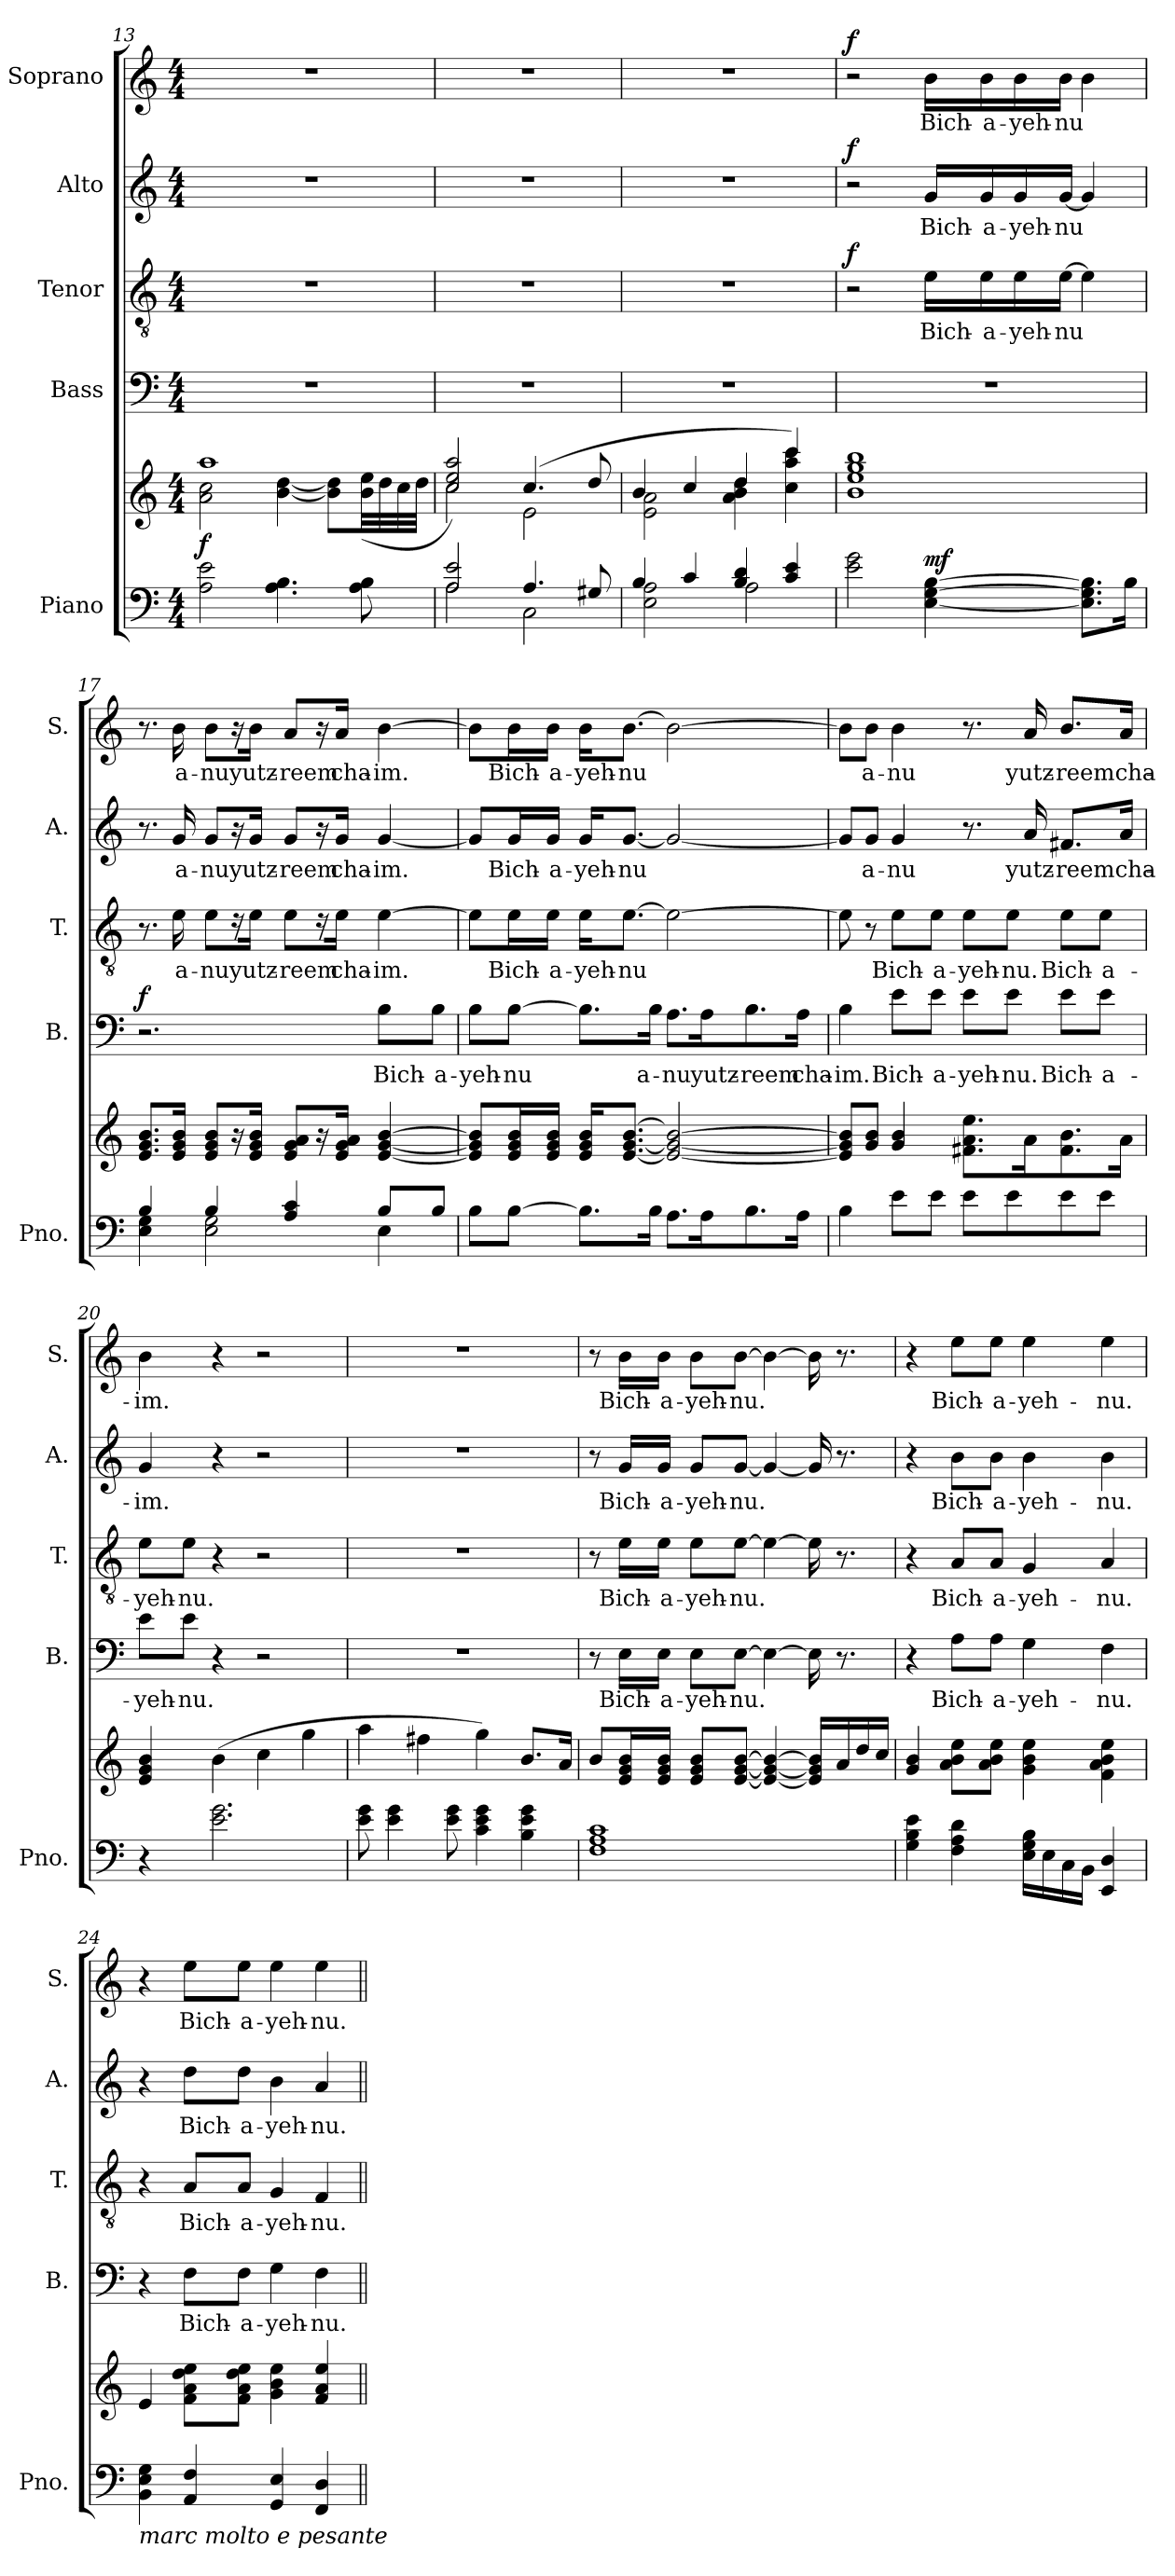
**kern	**kern	**dynam	**kern	**text	**dynam	**kern	**text	**dynam	**kern	**text	**dynam	**kern	**text	**dynam
*part5	*part5	*part5	*part4	*part4	*part4	*part3	*part3	*part3	*part2	*part2	*part2	*part1	*part1	*part1
*staff6	*staff5	*staff5/6	*staff4	*staff4	*staff4	*staff3	*staff3	*staff3	*staff2	*staff2	*staff2	*staff1	*staff1	*staff1
*I"Piano	*	*	*I"Bass	*	*	*I"Tenor	*	*	*I"Alto	*	*	*I"Soprano	*	*
*I'Pno.	*	*	*I'B.	*	*	*I'T.	*	*	*I'A.	*	*	*I'S.	*	*
*clefF4	*clefG2	*	*clefF4	*	*	*clefGv2	*	*	*clefG2	*	*	*clefG2	*	*
*k[]	*k[]	*	*k[]	*	*	*k[]	*	*	*k[]	*	*	*k[]	*	*
*M4/4	*M4/4	*	*M4/4	*	*	*M4/4	*	*	*M4/4	*	*	*M4/4	*	*
=13	=13	=13	=13	=13	=13	=13	=13	=13	=13	=13	=13	=13	=13	=13
*	*^	*	*	*	*	*	*	*	*	*	*	*	*	*
!	!	!	!LO:DY:b	!	!	!	!	!	!	!	!	!	!	!	!
2A\ 2e\	1aa	2a\ 2cc\	f	1r	.	.	1r	.	.	1r	.	.	1r	.	.
4.A\ 4.B\	.	[4b\ [4dd\	.	.	.	.	.	.	.	.	.	.	.	.	.
.	.	8b\] 8dd\]L	.	.	.	.	.	.	.	.	.	.	.	.	.
8A\ 8B\	.	(>32b\ 32ee\LL	.	.	.	.	.	.	.	.	.	.	.	.	.
.	.	32dd\	.	.	.	.	.	.	.	.	.	.	.	.	.
.	.	32cc\	.	.	.	.	.	.	.	.	.	.	.	.	.
.	.	32dd\JJJ	.	.	.	.	.	.	.	.	.	.	.	.	.
!!LO:LB:g=z
=14	=14	=14	=14	=14	=14	=14	=14	=14	=14	=14	=14	=14	=14	=14	=14
*^	*	*	*	*	*	*	*	*	*	*	*	*	*	*	*
2A/ 2e/	2A\	2cc/ 2ee/ 2aa/)	2cc\	.	1r	.	.	1r	.	.	1r	.	.	1r	.	.
4.A/	2C\	(>4.cc/	2e\	.	.	.	.	.	.	.	.	.	.	.	.	.
8G#X/	.	8dd/	.	.	.	.	.	.	.	.	.	.	.	.	.	.
=15	=15	=15	=15	=15	=15	=15	=15	=15	=15	=15	=15	=15	=15	=15	=15	=15
4B/	2E\ 2A\	4b/	2e\ 2a\	.	1r	.	.	1r	.	.	1r	.	.	1r	.	.
4c/	.	4cc/	.	.	.	.	.	.	.	.	.	.	.	.	.	.
4B/ 4d/	2A\	4dd/	4a\ 4b\ 4dd\	.	.	.	.	.	.	.	.	.	.	.	.	.
4c/ 4e/	.	4ccc/)	4cc\ 4aa\ 4ccc\	.	.	.	.	.	.	.	.	.	.	.	.	.
*v	*v	*	*	*	*	*	*	*	*	*	*	*	*	*	*	*
=16	=16	=16	=16	=16	=16	=16	=16	=16	=16	=16	=16	=16	=16	=16	=16
!	!	!	!	!	!	!	!	!	!LO:DY:b	!	!	!LO:DY:b	!	!	!LO:DY:b
*	*v	*v	*	*	*	*	*	*	*	*	*	*	*	*	*
2e\ 2g\	1b 1ee 1gg 1bb	.	1r	.	.	2r	.	f	2r	.	f	2r	.	f
!	!	!LO:DY:a=2	!	!	!	!	!LO:LY:b	!	!	!LO:LY:b	!	!	!LO:LY:b	!
[4E\ [4G\ [4B\	.	mf	.	.	.	16e\LL	Bich-	.	16g/LL	Bich-	.	16b\LL	Bich-	.
!	!	!	!	!	!	!	!LO:LY:b	!	!	!LO:LY:b	!	!	!LO:LY:b	!
.	.	.	.	.	.	16e\	-a-	.	16g/	-a-	.	16b\	-a-	.
!	!	!	!	!	!	!	!LO:LY:b	!	!	!LO:LY:b	!	!	!LO:LY:b	!
.	.	.	.	.	.	16e\	-yeh-	.	16g/	-yeh-	.	16b\	-yeh-	.
!	!	!	!	!	!	!	!LO:LY:b	!	!	!LO:LY:b	!	!	!LO:LY:b	!
.	.	.	.	.	.	[16e\JJ	-nu	.	[16g/JJ	-nu	.	16b\JJ	-nu	.
8.E\] 8.G\] 8.B\]L	.	.	.	.	.	4e\]	.	.	4g/]	.	.	4b\	.	.
16B\Jk	.	.	.	.	.	.	.	.	.	.	.	.	.	.
=17	=17	=17	=17	=17	=17	=17	=17	=17	=17	=17	=17	=17	=17	=17
*^	*	*	*	*	*	*	*	*	*	*	*	*	*	*
!	!	!	!	!	!	!LO:DY:b	!	!	!	!	!	!	!	!	!
4B/	4E\ 4G\	8.e/ 8.g/ 8.b/L	.	2.r	.	f	8.r	.	.	8.r	.	.	8.r	.	.
!	!	!	!	!	!	!	!	!LO:LY:b	!	!	!LO:LY:b	!	!	!LO:LY:b	!
.	.	16e/ 16g/ 16b/Jk	.	.	.	.	16e\	a-	.	16g/	a-	.	16b\	a-	.
!	!	!	!	!	!	!	!	!LO:LY:b	!	!	!LO:LY:b	!	!	!LO:LY:b	!
4B/	2E\ 2G\	8e/ 8g/ 8b/L	.	.	.	.	8e\L	-nu	.	8g/L	-nu	.	8b\L	-nu	.
.	.	16r	.	.	.	.	16r	.	.	16r	.	.	16r	.	.
!	!	!	!	!	!	!	!	!LO:LY:b	!	!	!LO:LY:b	!	!	!LO:LY:b	!
.	.	16e/ 16g/ 16b/Jk	.	.	.	.	16e\Jk	yutz-	.	16g/Jk	yutz-	.	16b\Jk	yutz-	.
!	!	!	!	!	!	!	!	!LO:LY:b	!	!	!LO:LY:b	!	!	!LO:LY:b	!
4A/ 4c/	.	8e/ 8g/ 8a/L	.	.	.	.	8e\L	-reem	.	8g/L	-reem	.	8a/L	-reem	.
.	.	16r	.	.	.	.	16r	.	.	16r	.	.	16r	.	.
!	!	!	!	!	!	!	!	!LO:LY:b	!	!	!LO:LY:b	!	!	!LO:LY:b	!
.	.	16e/ 16g/ 16a/Jk	.	.	.	.	16e\Jk	cha-	.	16g/Jk	cha-	.	16a/Jk	cha-	.
!	!	!	!	!	!LO:LY:b	!	!	!LO:LY:b	!	!	!LO:LY:b	!	!	!LO:LY:b	!
8B/L	4E\	[4e/ [4g/ [4b/	.	8B\L	Bich-	.	[4e\	-im.	.	[4g/	-im.	.	[4b\	im.	.
!	!	!	!	!	!LO:LY:b	!	!	!	!	!	!	!	!	!	!
8B/J	.	.	.	8B\J	-a-	.	.	.	.	.	.	.	.	.	.
*v	*v	*	*	*	*	*	*	*	*	*	*	*	*	*	*
!!LO:PB:g=z
=18	=18	=18	=18	=18	=18	=18	=18	=18	=18	=18	=18	=18	=18	=18
!	!	!	!	!LO:LY:b	!	!	!	!	!	!	!	!	!	!
8B\L	8e/] 8g/] 8b/]L	.	8B\L	-yeh-	.	8e\L]	.	.	8g/L]	.	.	8b\L]	.	.
!	!	!	!	!LO:LY:b	!	!	!LO:LY:b	!	!	!LO:LY:b	!	!	!LO:LY:b	!
[8B\J	16e/ 16g/ 16b/L	.	[8B\J	nu	.	16e\L	Bich-	.	16g/L	Bich-	.	16b\L	Bich-	.
!	!	!	!	!	!	!	!LO:LY:b	!	!	!LO:LY:b	!	!	!LO:LY:b	!
.	16e/ 16g/ 16b/JJ	.	.	.	.	16e\JJ	-a-	.	16g/JJ	-a-	.	16b\JJ	-a-	.
!	!	!	!	!	!	!	!LO:LY:b	!	!	!LO:LY:b	!	!	!LO:LY:b	!
8.B\L]	16e/ 16g/ 16b/KL	.	8.B\L]	.	.	16e\KL	-yeh-	.	16g/KL	-yeh-	.	16b\KL	-yeh-	.
!	!	!	!	!	!	!	!LO:LY:b	!	!	!LO:LY:b	!	!	!LO:LY:b	!
.	[8.e/ [8.g/ [8.b/J	.	.	.	.	[8.e\J	-nu	.	[8.g/J	-nu	.	[8.b\J	-nu	.
!	!	!	!	!LO:LY:b	!	!	!	!	!	!	!	!	!	!
16B\Jk	.	.	16B\Jk	a-	.	.	.	.	.	.	.	.	.	.
!	!	!	!	!LO:LY:b	!	!	!	!	!	!	!	!	!	!
8.A\L	2e/_ 2g/_ 2b/_	.	8.A\L	-nu	.	2e\_	.	.	2g/_	.	.	2b\_	.	.
!	!	!	!	!LO:LY:b	!	!	!	!	!	!	!	!	!	!
16A\K	.	.	16A\K	yutz-	.	.	.	.	.	.	.	.	.	.
!	!	!	!	!LO:LY:b	!	!	!	!	!	!	!	!	!	!
8.B\	.	.	8.B\	-reem	.	.	.	.	.	.	.	.	.	.
!	!	!	!	!LO:LY:b	!	!	!	!	!	!	!	!	!	!
16A\Jk	.	.	16A\Jk	cha-	.	.	.	.	.	.	.	.	.	.
=19	=19	=19	=19	=19	=19	=19	=19	=19	=19	=19	=19	=19	=19	=19
!	!	!	!	!LO:LY:b	!	!	!	!	!	!	!	!	!	!
4B\	8e/] 8g/] 8b/]L	.	4B\	-im.	.	8e\]	.	.	8g/L]	.	.	8b\L]	.	.
!	!	!	!	!	!	!	!	!	!	!LO:LY:b	!	!	!LO:LY:b	!
.	8g/ 8b/J	.	.	.	.	8r	.	.	8g/J	a-	.	8b\J	a-	.
!	!	!	!	!LO:LY:b	!	!	!LO:LY:b	!	!	!LO:LY:b	!	!	!LO:LY:b	!
8e\L	4g/ 4b/	.	8e\L	Bich-	.	8e\L	Bich-	.	4g/	-nu	.	4b\	-nu	.
!	!	!	!	!LO:LY:b	!	!	!LO:LY:b	!	!	!	!	!	!	!
8e\J	.	.	8e\J	-a-	.	8e\J	-a-	.	.	.	.	.	.	.
!	!	!	!	!LO:LY:b	!	!	!LO:LY:b	!	!	!	!	!	!	!
8e\L	8.f#X\ 8.a\ 8.ee\L	.	8e\L	-yeh-	.	8e\L	-yeh-	.	8.r	.	.	8.r	.	.
!	!	!	!	!LO:LY:b	!	!	!LO:LY:b	!	!	!	!	!	!	!
8e\	.	.	8e\J	-nu.	.	8e\J	-nu.	.	.	.	.	.	.	.
!	!	!	!	!	!	!	!	!	!	!LO:LY:b	!	!	!LO:LY:b	!
.	16a\K	.	.	.	.	.	.	.	16a/	yutz-	.	16a/	yutz-	.
!	!	!	!	!LO:LY:b	!	!	!LO:LY:b	!	!	!LO:LY:b	!	!	!LO:LY:b	!
8e\	8.f#\ 8.b\	.	8e\L	Bich-	.	8e\L	Bich-	.	8.f#X/L	-reem	.	8.b/L	-reem	.
!	!	!	!	!LO:LY:b	!	!	!LO:LY:b	!	!	!	!	!	!	!
8e\J	.	.	8e\J	-a-	.	8e\J	-a-	.	.	.	.	.	.	.
!	!	!	!	!	!	!	!	!	!	!LO:LY:b	!	!	!LO:LY:b	!
.	16a\Jk	.	.	.	.	.	.	.	16a/Jk	cha-	.	16a/Jk	cha-	.
=20	=20	=20	=20	=20	=20	=20	=20	=20	=20	=20	=20	=20	=20	=20
!	!	!	!	!LO:LY:b	!	!	!LO:LY:b	!	!	!LO:LY:b	!	!	!LO:LY:b	!
4r	4e/ 4g/ 4b/	.	8e\L	-yeh-	.	8e\L	-yeh-	.	4g/	-im.	.	4b\	-im.	.
!	!	!	!	!LO:LY:b	!	!	!LO:LY:b	!	!	!	!	!	!	!
.	.	.	8e\J	-nu.	.	8e\J	-nu.	.	.	.	.	.	.	.
2.e\ 2.g\	(>4b\	.	4r	.	.	4r	.	.	4r	.	.	4r	.	.
.	4cc\	.	2r	.	.	2r	.	.	2r	.	.	2r	.	.
.	4gg\	.	.	.	.	.	.	.	.	.	.	.	.	.
=21	=21	=21	=21	=21	=21	=21	=21	=21	=21	=21	=21	=21	=21	=21
8e\ 8g\	4aa\	.	1r	.	.	1r	.	.	1r	.	.	1r	.	.
4e\ 4g\	.	.	.	.	.	.	.	.	.	.	.	.	.	.
.	4ff#X\	.	.	.	.	.	.	.	.	.	.	.	.	.
8e\ 8g\	.	.	.	.	.	.	.	.	.	.	.	.	.	.
4c\ 4e\ 4g\	4gg\)	.	.	.	.	.	.	.	.	.	.	.	.	.
4B\ 4e\ 4g\	8.b/L	.	.	.	.	.	.	.	.	.	.	.	.	.
.	16a/Jk	.	.	.	.	.	.	.	.	.	.	.	.	.
!!LO:LB:g=z
=22	=22	=22	=22	=22	=22	=22	=22	=22	=22	=22	=22	=22	=22	=22
1F 1A 1c	8b/L	.	8r	.	.	8r	.	.	8r	.	.	8r	.	.
!	!	!	!	!LO:LY:b	!	!	!LO:LY:b	!	!	!LO:LY:b	!	!	!LO:LY:b	!
.	16e/ 16g/ 16b/L	.	16E\LL	Bich-	.	16e\LL	Bich-	.	16g/LL	Bich-	.	16b\LL	Bich-	.
!	!	!	!	!LO:LY:b	!	!	!LO:LY:b	!	!	!LO:LY:b	!	!	!LO:LY:b	!
.	16e/ 16g/ 16b/JJ	.	16E\JJ	-a-	.	16e\JJ	-a-	.	16g/JJ	-a-	.	16b\JJ	-a-	.
!	!	!	!	!LO:LY:b	!	!	!LO:LY:b	!	!	!LO:LY:b	!	!	!LO:LY:b	!
.	8e/ 8g/ 8b/L	.	8E\L	-yeh-	.	8e\L	-yeh-	.	8g/L	-yeh-	.	8b\L	-yeh-	.
!	!	!	!	!LO:LY:b	!	!	!LO:LY:b	!	!	!LO:LY:b	!	!	!LO:LY:b	!
.	[8e/ [8g/ [8b/J	.	[8E\J	-nu.	.	[8e\J	-nu.	.	[8g/J	-nu.	.	[8b\J	-nu.	.
.	4e/_ 4g/_ 4b/_	.	4E\_	.	.	4e\_	.	.	4g/_	.	.	4b\_	.	.
.	16e/] 16g/] 16b/]LL	.	16E\]	.	.	16e\]	.	.	16g/]	.	.	16b\]	.	.
.	16a/	.	8.r	.	.	8.r	.	.	8.r	.	.	8.r	.	.
.	16dd/	.	.	.	.	.	.	.	.	.	.	.	.	.
.	16cc/JJ	.	.	.	.	.	.	.	.	.	.	.	.	.
=23	=23	=23	=23	=23	=23	=23	=23	=23	=23	=23	=23	=23	=23	=23
4G\ 4B\ 4e\	4g/ 4b/	.	4r	.	.	4r	.	.	4r	.	.	4r	.	.
!	!	!	!	!LO:LY:b	!	!	!LO:LY:b	!	!	!LO:LY:b	!	!	!LO:LY:b	!
4F\ 4A\ 4d\	8a\ 8b\ 8ee\L	.	8A\L	Bich-	.	8A/L	Bich-	.	8b\L	Bich-	.	8ee\L	Bich-	.
!	!	!	!	!LO:LY:b	!	!	!LO:LY:b	!	!	!LO:LY:b	!	!	!LO:LY:b	!
.	8a\ 8b\ 8ee\J	.	8A\J	-a-	.	8A/J	-a-	.	8b\J	-a-	.	8ee\J	-a-	.
!	!	!	!	!LO:LY:b	!	!	!LO:LY:b	!	!	!LO:LY:b	!	!	!LO:LY:b	!
16E\ 16G\ 16B\LL	4g\ 4b\ 4ee\	.	4G\	-yeh-	.	4G/	-yeh-	.	4b\	-yeh-	.	4ee\	-yeh-	.
16E\	.	.	.	.	.	.	.	.	.	.	.	.	.	.
16C\	.	.	.	.	.	.	.	.	.	.	.	.	.	.
16BB\JJ	.	.	.	.	.	.	.	.	.	.	.	.	.	.
!	!	!	!	!LO:LY:b	!	!	!LO:LY:b	!	!	!LO:LY:b	!	!	!LO:LY:b	!
4EE/ 4D/	4f\ 4a\ 4b\ 4ee\	.	4F\	-nu.	.	4A/	-nu.	.	4b\	-nu.	.	4ee\	-nu.	.
=24	=24	=24	=24	=24	=24	=24	=24	=24	=24	=24	=24	=24	=24	=24
!LO:TX:b:i:t=marc molto e pesante	!	!	!	!	!	!	!	!	!	!	!	!	!	!
4BB\ 4E\ 4G\	4e/	.	4r	.	.	4r	.	.	4r	.	.	4r	.	.
!	!	!	!	!LO:LY:b	!	!	!LO:LY:b	!	!	!LO:LY:b	!	!	!LO:LY:b	!
4AA/ 4F/	8f\ 8a\ 8dd\ 8ee\L	.	8F\L	Bich-	.	8A/L	Bich-	.	8dd\L	Bich-	.	8ee\L	Bich-	.
!	!	!	!	!LO:LY:b	!	!	!LO:LY:b	!	!	!LO:LY:b	!	!	!LO:LY:b	!
.	8f\ 8a\ 8dd\ 8ee\J	.	8F\J	-a-	.	8A/J	-a-	.	8dd\J	-a-	.	8ee\J	-a-	.
!	!	!	!	!LO:LY:b	!	!	!LO:LY:b	!	!	!LO:LY:b	!	!	!LO:LY:b	!
4GG/ 4E/	4g\ 4b\ 4ee\	.	4G\	-yeh-	.	4G/	-yeh-	.	4b\	-yeh-	.	4ee\	-yeh-	.
!	!	!	!	!LO:LY:b	!	!	!LO:LY:b	!	!	!LO:LY:b	!	!	!LO:LY:b	!
4FF/ 4D/	4f/ 4a/ 4ee/	.	4F\	-nu.	.	4F/	-nu.	.	4a/	-nu.	.	4ee\	-nu.	.
=||	=||	=||	=||	=||	=||	=||	=||	=||	=||	=||	=||	=||	=||	=||
*-	*-	*-	*-	*-	*-	*-	*-	*-	*-	*-	*-	*-	*-	*-
